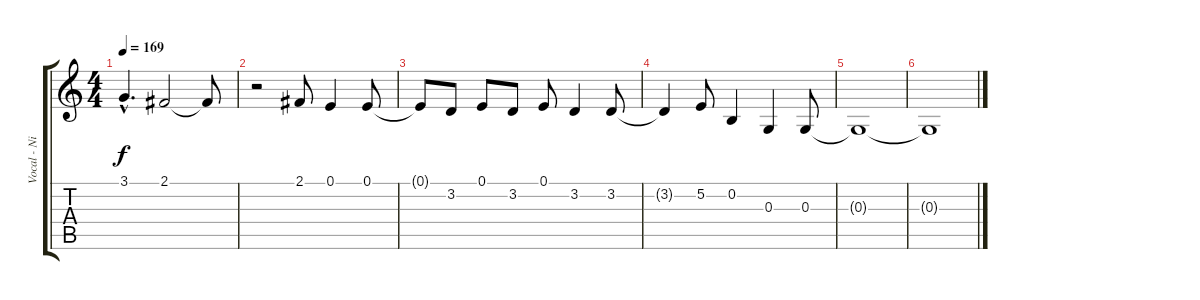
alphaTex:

\track ("Vocal - Nikola" "Vocal - Ni") {instrument flute}
\staff {score tabs}
\tuning (E4 B3 G3 D3 A2 E2) {hide}
\ts (4 4)
\tempo 169
\clef g2
\ks c
3.1{hac}.4{d dy f} 2.1.2 2.1{t}.8 |
r.2 2.1.8 0.1.4 0.1.8 |
0.1{t}.8 3.2.8 0.1.8 3.2.8 0.1.8 3.2.4 3.2.8 |
3.2{t}.4 5.2.8 0.2.4 0.3.4 0.3.8 |
0.3{t}.1 |
0.3{t}.1
